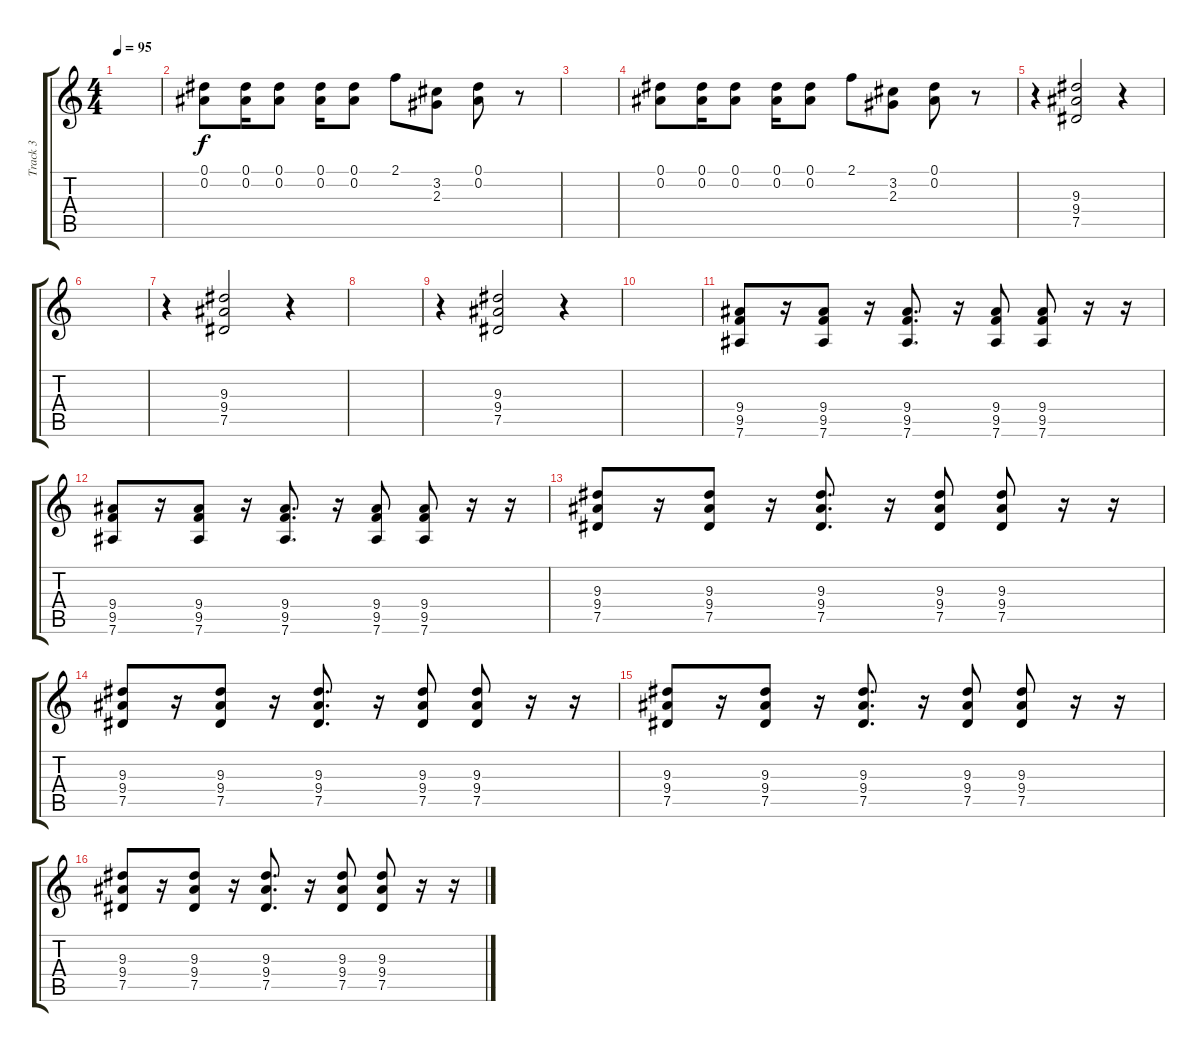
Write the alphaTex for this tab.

\track ("Track 3" "Track 3") {instrument overdrivenguitar}
\staff {score tabs}
\tuning (Eb4 Bb3 Gb3 Db3 Ab2 Eb2) {hide}
\ts (4 4)
\tempo 95
\clef g2
\ks c
|
(0.1 0.2).8 (0.1 0.2).16 (0.1 0.2).8 (0.1 0.2).16 (0.1 0.2).8 2.1.8 (3.2 2.3).8 (0.1 0.2).8 r.8 |
|
(0.1 0.2).8 (0.1 0.2).16 (0.1 0.2).8 (0.1 0.2).16 (0.1 0.2).8 2.1.8 (3.2 2.3).8 (0.1 0.2).8 r.8 |
r.4 (9.3 9.4 7.5).2 r.4 |
|
r.4 (9.3 9.4 7.5).2 r.4 |
|
r.4 (9.3 9.4 7.5).2 r.4 |
|
(9.4 9.5 7.6).8 r.16 (9.4 9.5 7.6).8 r.16 (9.4 9.5 7.6).8{d} r.16 (9.4 9.5 7.6).8 (9.4 9.5 7.6).8 r.16 r.16 |
(9.4 9.5 7.6).8 r.16 (9.4 9.5 7.6).8 r.16 (9.4 9.5 7.6).8{d} r.16 (9.4 9.5 7.6).8 (9.4 9.5 7.6).8 r.16 r.16 |
(9.3 9.4 7.5).8 r.16 (9.3 9.4 7.5).8 r.16 (9.3 9.4 7.5).8{d} r.16 (9.3 9.4 7.5).8 (9.3 9.4 7.5).8 r.16 r.16 |
(9.3 9.4 7.5).8 r.16 (9.3 9.4 7.5).8 r.16 (9.3 9.4 7.5).8{d} r.16 (9.3 9.4 7.5).8 (9.3 9.4 7.5).8 r.16 r.16 |
(9.3 9.4 7.5).8 r.16 (9.3 9.4 7.5).8 r.16 (9.3 9.4 7.5).8{d} r.16 (9.3 9.4 7.5).8 (9.3 9.4 7.5).8 r.16 r.16 |
(9.3 9.4 7.5).8 r.16 (9.3 9.4 7.5).8 r.16 (9.3 9.4 7.5).8{d} r.16 (9.3 9.4 7.5).8 (9.3 9.4 7.5).8 r.16 r.16
